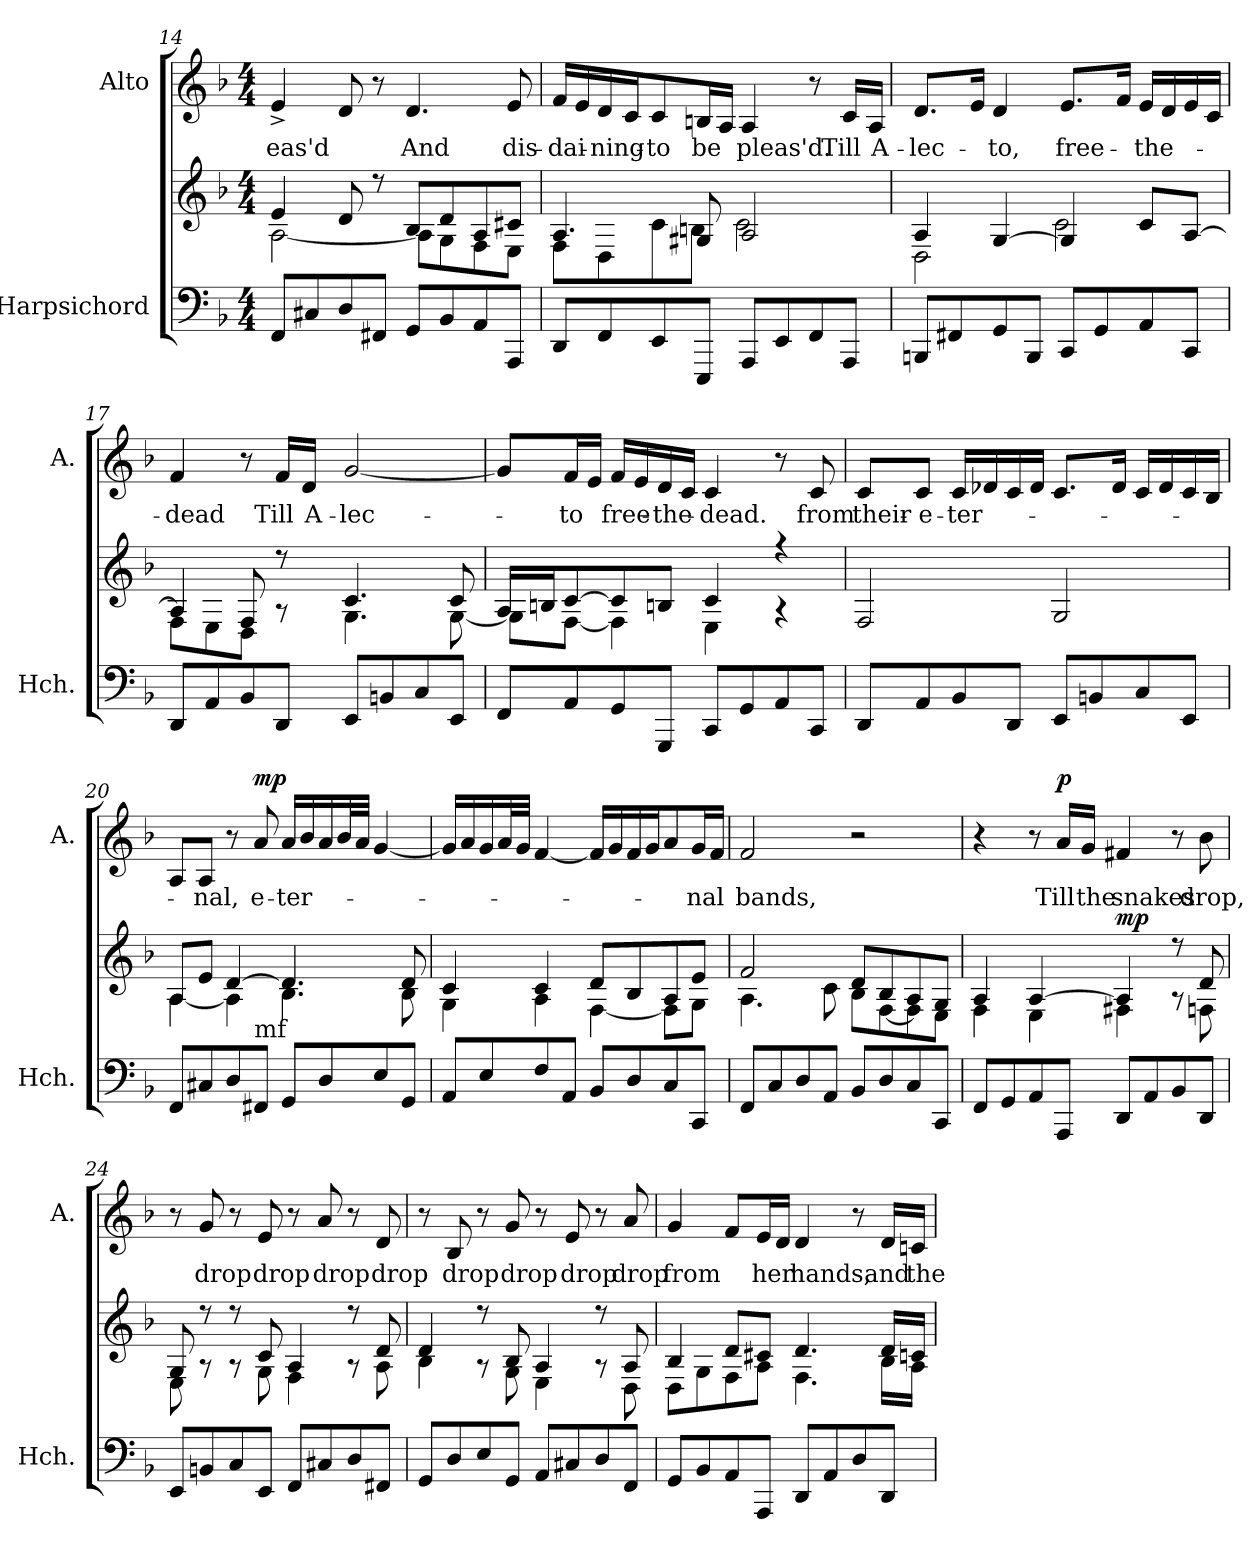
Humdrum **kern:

**kern	**kern	**dynam	**kern	**text	**dynam
*part2	*part2	*part2	*part1	*part1	*part1
*staff3	*staff2	*staff2/3	*staff1	*staff1	*staff1
*I"Harpsichord	*	*	*I"Alto	*	*
*I'Hch.	*	*	*I'A.	*	*
!!LO:PB:g=z
*clefF4	*clefG2	*	*clefG2	*	*
*k[b-]	*k[b-]	*	*k[b-]	*	*
*F:	*F:	*	*F:	*	*
*M4/4	*M4/4	*	*M4/4	*	*
=14	=14	=14	=14	=14	=14
*	*^	*	*	*	*
8FF/L	4e/	[2A\	.	4e^/	eas'd	.
8C#X/	.	.	.	.	.	.
8D/	8d/	.	.	8d/	.	.
8FF#X/J	8r	.	.	8r	.	.
8GG/L	8B-/L	8A\L]	.	4.d/	And	.
8BB-/	8d/	8G\	.	.	.	.
8AA/	8A/	8F\	.	.	.	.
8AAA/J	8c#X/J	8E\J	.	8e/	dis-	.
=15	=15	=15	=15	=15	=15	=15
8DD/L	4.A/	8F\L	.	16f/LL	-dai-	.
.	.	.	.	16e/	.	.
8FF/	.	8D\	.	16d/	-ning-	.
.	.	.	.	16c/J	.	.
8EE/	.	8c\	.	8c/	-to	.
8EEE/J	8G#X/	8Bn\J	.	16Bn/L	be	.
.	.	.	.	16A/JJ	.	.
8AAA/L	2A/	2c\	.	4A/	pleas'd.	.
8EE/	.	.	.	.	.	.
8FF/	.	.	.	8r	.	.
8AAA/J	.	.	.	16c/LL	Till	.
.	.	.	.	16A/JJ	A-	.
=16	=16	=16	=16	=16	=16	=16
8BBBn/L	4A/	2D\	.	8.d/L	-lec-	.
8FF#X/	.	.	.	.	.	.
.	.	.	.	16e/Jk	.	.
8GG/	[4G/	.	.	4d/	-to,	.
8BBB/J	.	.	.	.	.	.
8CC/L	4G/]	2c\	.	8.e/L	free-	.
8GG/	.	.	.	.	.	.
.	.	.	.	16f/Jk	.	.
8AA/	8c/L	.	.	16e/LL	-the-	.
.	.	.	.	16d/	.	.
8CC/J	[8A/J	.	.	16e/	.	.
.	.	.	.	16c/JJ	.	.
!!LO:LB:g=z
=17	=17	=17	=17	=17	=17	=17
8DD/L	4A/]	8F\L	.	4f/	-dead	.
8AA/	.	8E\	.	.	.	.
8BB-/	8F/	8D\J	.	8r	.	.
8DD/J	8r	8r	.	16f/LL	Till	.
.	.	.	.	16d/JJ	A-	.
8EE/L	4.G\	4.c/	.	[2g/	-lec-	.
8BBn/	.	.	.	.	.	.
8C/	.	.	.	.	.	.
8EE/J	8c/	[8G\	.	.	.	.
=18	=18	=18	=18	=18	=18	=18
8FF/L	16A/LL	8G\L]	.	8g/L]	.	.
.	16Bn/J	.	.	.	.	.
8AA/	[8c/	[8F\J	.	16f/L	-to	.
.	.	.	.	16e/JJ	.	.
8GG/	8c/]	4F\]	.	16f/LL	free-	.
.	.	.	.	16e/	.	.
8GGG/J	8Bn/J	.	.	16d/	-the-	.
.	.	.	.	16c/JJ	.	.
8CC/L	4c/	4E\	.	4c/	-dead.	.
8GG/	.	.	.	.	.	.
8AA/	4r	4r	.	8r	.	.
8CC/J	.	.	.	8c/	from	.
*	*v	*v	*	*	*	*
=19	=19	=19	=19	=19	=19
8DD/L	2F/	.	8c/L	their-	.
8AA/	.	.	8c/J	-e-	.
8BB-/	.	.	16c/LL	-ter-	.
.	.	.	16d-X/	.	.
8DD/J	.	.	16c/	.	.
.	.	.	16d-/JJ	.	.
8EE/L	2G/	.	8.c/L	.	.
8BBn/	.	.	.	.	.
.	.	.	16d-/Jk	.	.
8C/	.	.	16c/LL	.	.
.	.	.	16d-/	.	.
8EE/J	.	.	16c/	.	.
.	.	.	16B-/JJ	.	.
!!LO:LB:g=z
=20	=20	=20	=20	=20	=20
*	*^	*	*	*	*
8FF/L	8A/L	[4A\	.	8A/L	.	.
8C#X/	8e/J	.	.	8A/J	-nal,	.
8D/	[4d/	4A\]	.	8r	.	.
!LO:TX:a:t=mf	!	!	!	!	!	!
!	!	!	!	!	!	!LO:DY:a
8FF#X/J	.	.	.	8a/	e-	mp
8GG/L	4.d/]	4.B-\	.	16a/LL	-ter-	.
.	.	.	.	16b-/	.	.
8D/	.	.	.	16a/	.	.
.	.	.	.	32b-/L	.	.
.	.	.	.	32a/JJJ	.	.
8E/	.	.	.	[4g/	.	.
8GG/J	8d/	8B-\	.	.	.	.
=21	=21	=21	=21	=21	=21	=21
8AA/L	4c/	4G\	.	16g/LL]	.	.
.	.	.	.	16a/	.	.
8E/	.	.	.	16g/	.	.
.	.	.	.	32a/L	.	.
.	.	.	.	32g/JJJ	.	.
8F/	4c/	4A\	.	[4f/	.	.
8AA/J	.	.	.	.	.	.
8BB-/L	8d/L	[4F\	.	16f/LL]	.	.
.	.	.	.	16g/	.	.
8D/	8B-/	.	.	16f/	.	.
.	.	.	.	16g/J	.	.
8C/	8A/	8F\L]	.	8a/	.	.
8CC/J	8e/J	8G\J	.	16g/L	-nal	.
.	.	.	.	16f/JJ	.	.
=22	=22	=22	=22	=22	=22	=22
8FF/L	2f/	4.A\	.	2f/	bands,	.
8C/	.	.	.	.	.	.
8D/	.	.	.	.	.	.
8AA/J	.	8c\	.	.	.	.
8BB-/L	8d/L	8B-\L	.	2r	.	.
8D/	8B-/	[8F\	.	.	.	.
8C/	8A/	8F\]	.	.	.	.
8CC/J	8G/J	8E\J	.	.	.	.
=23	=23	=23	=23	=23	=23	=23
8FF/L	4A/	4F\	.	4r	.	.
8GG/	.	.	.	.	.	.
8AA/	[4A/	4E\	.	8r	.	.
!	!	!	!	!	!	!LO:DY:a
8AAA/J	.	.	.	16a/LL	Till	p
.	.	.	.	16g/JJ	the	.
!	!	!	!LO:DY:a	!	!	!
8DD/L	4A/]	4F#X\	mp	4f#X/	snakes	.
8AA/	.	.	.	.	.	.
8BB-/	8r	8r	.	8r	.	.
8DD/J	8d/	8Fn\	.	8b-\	drop,	.
!!LO:LB:g=z
=24	=24	=24	=24	=24	=24	=24
8EE/L	8G/	8E\	.	8r	.	.
8BBn/	8r	8r	.	8g/	drop	.
8C/	8r	8r	.	8r	.	.
8EE/J	8c/	8G\	.	8e/	drop	.
8FF/L	4A/	4F\	.	8r	.	.
8C#X/	.	.	.	8a/	drop	.
8D/	8r	8r	.	8r	.	.
8FF#X/J	8d/	8A\	.	8d/	drop	.
=25	=25	=25	=25	=25	=25	=25
8GG/L	4d/	4B-\	.	8r	.	.
8D/	.	.	.	8B-/	drop	.
8E/	8r	8r	.	8r	.	.
8GG/J	8B-/	8G\	.	8g/	drop	.
8AA/L	4A/	4E\	.	8r	.	.
8C#X/	.	.	.	8e/	drop	.
8D/	8r	8r	.	8r	.	.
8FF/J	8A/	8D\	.	8a/	drop	.
=26	=26	=26	=26	=26	=26	=26
8GG/L	4B-/	8D\L	.	4g/	from	.
8BB-/	.	8G\	.	.	.	.
8AA/	8d/L	8F\	.	8f/L	.	.
8AAA/J	8c#X/J	8A\J	.	16e/L	her	.
.	.	.	.	16d/JJ	.	.
8DD/L	4.d/	4.F\	.	4d/	hands,	.
8AA/	.	.	.	.	.	.
8D/	.	.	.	8r	.	.
8DD/J	16d/LL	16B-\LL	.	16d/LL	and	.
.	16cn/JJ	16A\JJ	.	16cn/JJ	the	.
*	*v	*v	*	*	*	*
=	=	=	=	=	=
*-	*-	*-	*-	*-	*-
